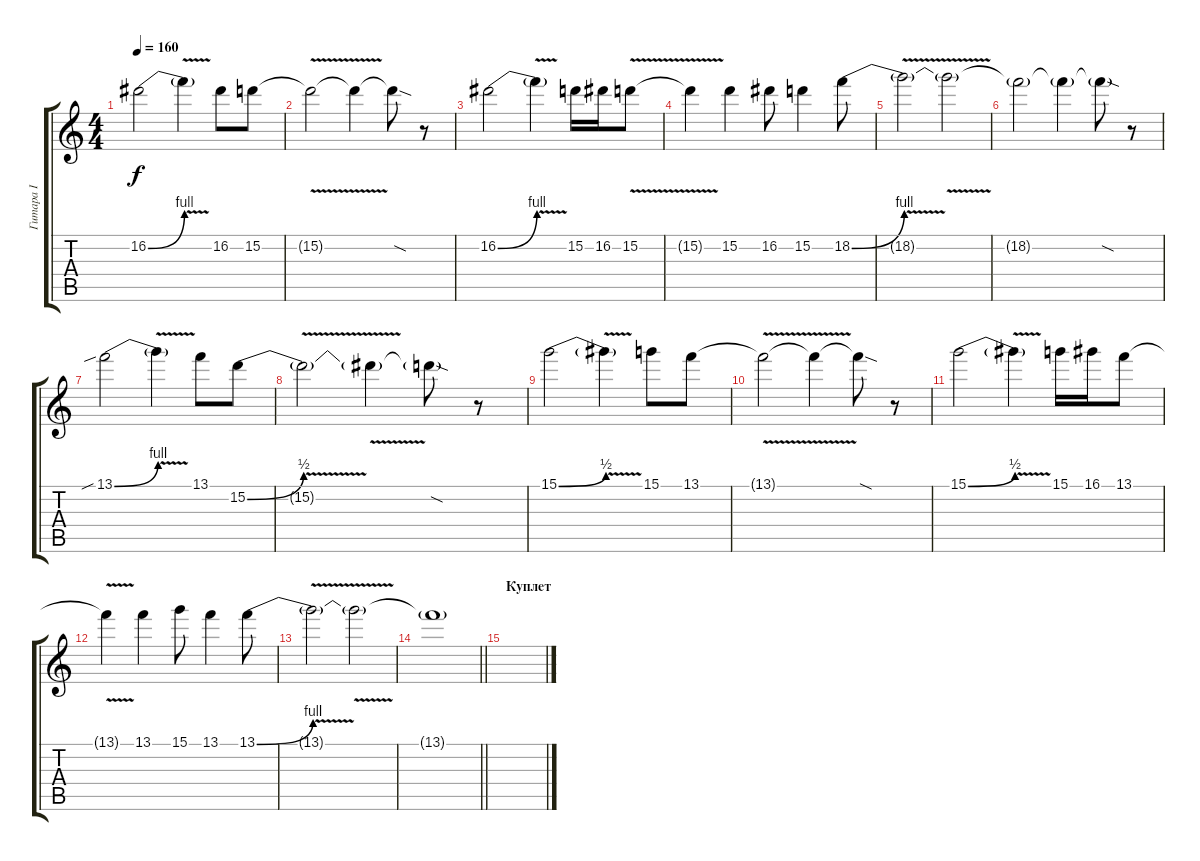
\track ("Гитара I" "Гитара I") {instrument distortionguitar}
\staff {score tabs}
\tuning (E4 B3 G3 D3 A2 E2) {hide}
\ts (4 4)
\tempo 160
\clef g2
\ks c
16.2{be (bend 0 0 60 4)}.2{dy f} 16.2{v t}.4 16.2.8 15.2.8 |
15.2{v t}.2 15.2{t}.4 15.2{sod t}.8 r.8 |
16.2{be (bend 0 0 60 4)}.2 16.2{v t}.4 15.2.16 16.2.16 15.2{v}.8 |
15.2{t}.4 15.2.4 16.2.8 15.2.4 18.2{be (bend 0 0 60 4)}.8 |
18.2{v t}.2 18.2{t}.2 |
18.2{t}.2 18.2{t}.4 18.2{sod t}.8 r.8 |
13.1{be (bend 0 0 60 4) sib}.2 13.1{v t}.4 13.1.8 15.2{be (bend 0 0 60 2)}.8 |
15.2{v t}.2 15.2{t}.4 15.2{sod t}.8 r.8 |
15.1{be (bend 0 0 60 2)}.2 15.1{v t}.4 15.1.8 13.1.8 |
13.1{v t}.2 13.1{t}.4 13.1{sod t}.8 r.8 |
15.1{be (bend 0 0 60 2)}.2 15.1{v t}.4 15.1.16 16.1.16 13.1.8 |
13.1{v t}.4 13.1.4 15.1.8 13.1.4 13.1{be (bend 0 0 60 4)}.8 |
13.1{v t}.2 13.1{t}.2 |
\barLineRight lightlight
13.1{t}.1 |
\section ("" "Куплет")
